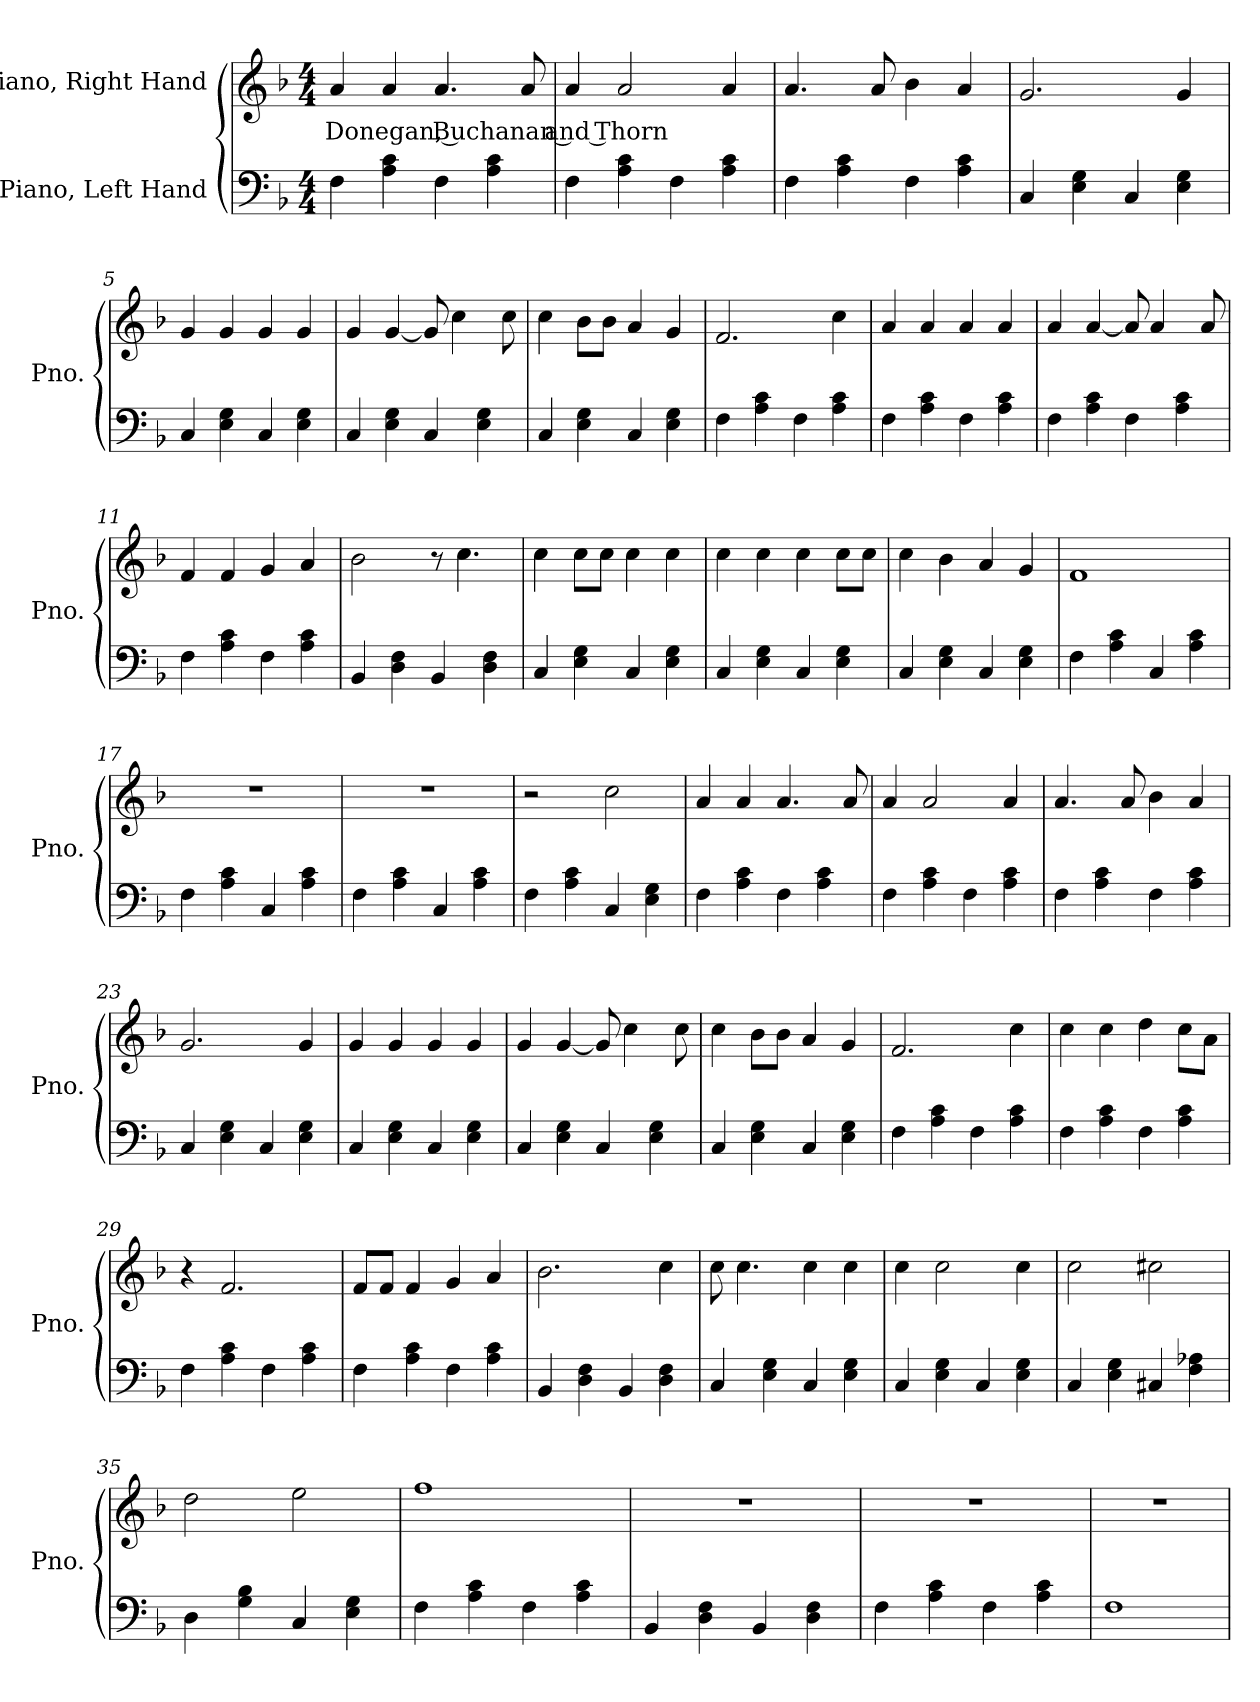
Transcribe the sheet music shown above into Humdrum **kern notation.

**kern	**kern	**text
*part2	*part1	*part1
*staff2	*staff1	*staff1
*I"Piano, Left Hand	*I"Piano, Right Hand	*
*I'Pno.	*I'Pno.	*
*clefF4	*clefG2	*
*k[b-]	*k[b-]	*
*M4/4	*M4/4	*
*MM140	*MM140	*
=1	=1	=1
!	!	!LO:LY:b
4F\	4a/	Donegan, Buchanan and Thorn
4A\ 4c\	4a/	.
4F\	4.a/	.
4A\ 4c\	.	.
.	8a/	.
=2	=2	=2
4F\	4a/	.
4A\ 4c\	2a/	.
4F\	.	.
4A\ 4c\	4a/	.
=3	=3	=3
4F\	4.a/	.
4A\ 4c\	.	.
.	8a/	.
4F\	4b-\	.
4A\ 4c\	4a/	.
=4	=4	=4
4C/	2.g/	.
4E\ 4G\	.	.
4C/	.	.
4E\ 4G\	4g/	.
!!LO:LB:g=z
=5	=5	=5
4C/	4g/	.
4E\ 4G\	4g/	.
4C/	4g/	.
4E\ 4G\	4g/	.
=6	=6	=6
4C/	4g/	.
4E\ 4G\	[4g/	.
4C/	8g/]	.
.	4cc\	.
4E\ 4G\	.	.
.	8cc\	.
=7	=7	=7
4C/	4cc\	.
4E\ 4G\	8b-\L	.
.	8b-\J	.
4C/	4a/	.
4E\ 4G\	4g/	.
=8	=8	=8
4F\	2.f/	.
4A\ 4c\	.	.
4F\	.	.
4A\ 4c\	4cc\	.
=9	=9	=9
4F\	4a/	.
4A\ 4c\	4a/	.
4F\	4a/	.
4A\ 4c\	4a/	.
=10	=10	=10
4F\	4a/	.
4A\ 4c\	[4a/	.
4F\	8a/]	.
.	4a/	.
4A\ 4c\	.	.
.	8a/	.
=11	=11	=11
4F\	4f/	.
4A\ 4c\	4f/	.
4F\	4g/	.
4A\ 4c\	4a/	.
!!LO:LB:g=z
=12	=12	=12
4BB-/	2b-\	.
4D\ 4F\	.	.
4BB-/	8r	.
.	4.cc\	.
4D\ 4F\	.	.
=13	=13	=13
4C/	4cc\	.
4E\ 4G\	8cc\L	.
.	8cc\J	.
4C/	4cc\	.
4E\ 4G\	4cc\	.
=14	=14	=14
4C/	4cc\	.
4E\ 4G\	4cc\	.
4C/	4cc\	.
4E\ 4G\	8cc\L	.
.	8cc\J	.
=15	=15	=15
4C/	4cc\	.
4E\ 4G\	4b-\	.
4C/	4a/	.
4E\ 4G\	4g/	.
=16	=16	=16
4F\	1f	.
4A\ 4c\	.	.
4C/	.	.
4A\ 4c\	.	.
=17	=17	=17
4F\	1r	.
4A\ 4c\	.	.
4C/	.	.
4A\ 4c\	.	.
=18	=18	=18
4F\	1r	.
4A\ 4c\	.	.
4C/	.	.
4A\ 4c\	.	.
=19	=19	=19
4F\	2r	.
4A\ 4c\	.	.
4C/	2cc\	.
4E\ 4G\	.	.
!!LO:LB:g=z
=20	=20	=20
4F\	4a/	.
4A\ 4c\	4a/	.
4F\	4.a/	.
4A\ 4c\	.	.
.	8a/	.
=21	=21	=21
4F\	4a/	.
4A\ 4c\	2a/	.
4F\	.	.
4A\ 4c\	4a/	.
=22	=22	=22
4F\	4.a/	.
4A\ 4c\	.	.
.	8a/	.
4F\	4b-\	.
4A\ 4c\	4a/	.
=23	=23	=23
4C/	2.g/	.
4E\ 4G\	.	.
4C/	.	.
4E\ 4G\	4g/	.
=24	=24	=24
4C/	4g/	.
4E\ 4G\	4g/	.
4C/	4g/	.
4E\ 4G\	4g/	.
=25	=25	=25
4C/	4g/	.
4E\ 4G\	[4g/	.
4C/	8g/]	.
.	4cc\	.
4E\ 4G\	.	.
.	8cc\	.
=26	=26	=26
4C/	4cc\	.
4E\ 4G\	8b-\L	.
.	8b-\J	.
4C/	4a/	.
4E\ 4G\	4g/	.
!!LO:LB:g=z
=27	=27	=27
4F\	2.f/	.
4A\ 4c\	.	.
4F\	.	.
4A\ 4c\	4cc\	.
=28	=28	=28
4F\	4cc\	.
4A\ 4c\	4cc\	.
4F\	4dd\	.
4A\ 4c\	8cc\L	.
.	8a\J	.
=29	=29	=29
4F\	4r	.
4A\ 4c\	2.f/	.
4F\	.	.
4A\ 4c\	.	.
=30	=30	=30
4F\	8f/L	.
.	8f/J	.
4A\ 4c\	4f/	.
4F\	4g/	.
4A\ 4c\	4a/	.
=31	=31	=31
4BB-/	2.b-\	.
4D\ 4F\	.	.
4BB-/	.	.
4D\ 4F\	4cc\	.
=32	=32	=32
4C/	8cc\	.
.	4.cc\	.
4E\ 4G\	.	.
4C/	4cc\	.
4E\ 4G\	4cc\	.
=33	=33	=33
4C/	4cc\	.
4E\ 4G\	2cc\	.
4C/	.	.
4E\ 4G\	4cc\	.
=34	=34	=34
4C/	2cc\	.
4E\ 4G\	.	.
4C#X/	2cc#X\	.
4F\ 4A-X\	.	.
!!LO:LB:g=z
=35	=35	=35
4D\	2dd\	.
4G\ 4B-\	.	.
4C/	2ee\	.
4E\ 4G\	.	.
=36	=36	=36
4F\	1ff	.
4A\ 4c\	.	.
4F\	.	.
4A\ 4c\	.	.
=37	=37	=37
4BB-/	1r	.
4D\ 4F\	.	.
4BB-/	.	.
4D\ 4F\	.	.
=38	=38	=38
4F\	1r	.
4A\ 4c\	.	.
4F\	.	.
4A\ 4c\	.	.
=39	=39	=39
1F	1r	.
=	=	=
*-	*-	*-
